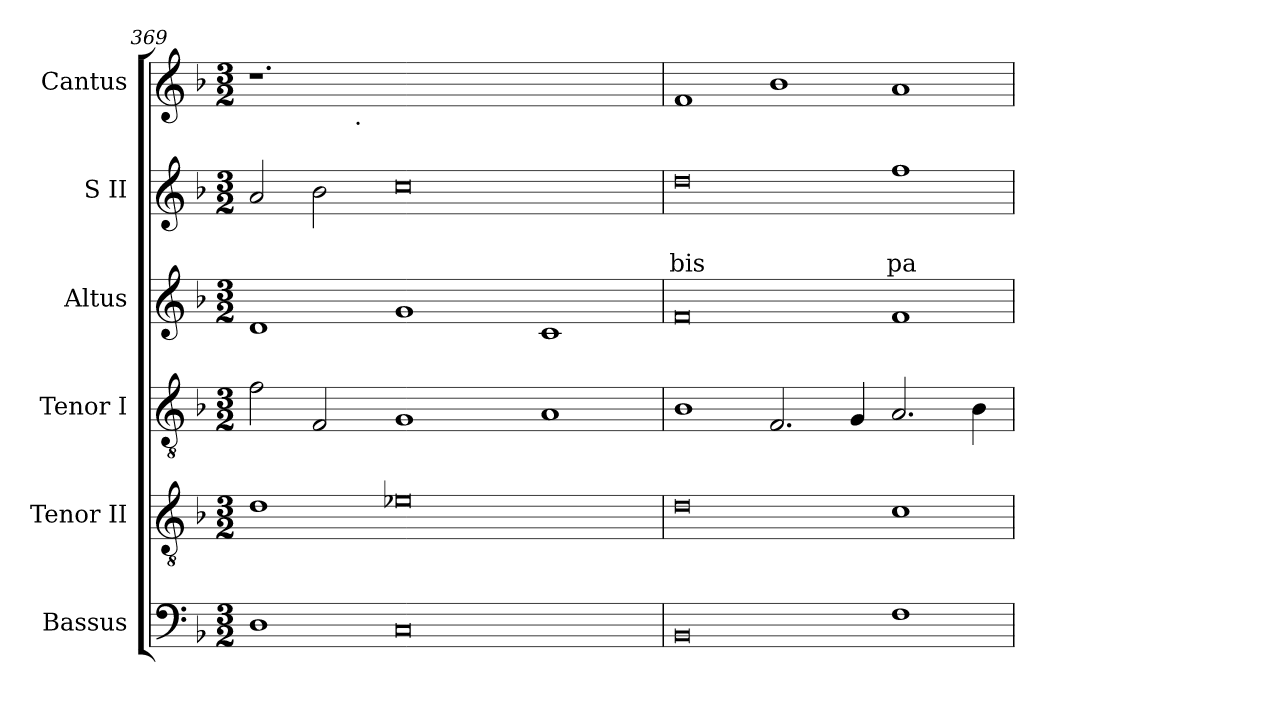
**kern	**kern	**kern	**kern	**kern	**text	**text	**kern
*part6	*part5	*part4	*part3	*part2	*part2	*part2	*part1
*staff6	*staff5	*staff4	*staff3	*staff2	*staff2	*staff2	*staff1
*I"Bassus	*I"Tenor II	*I"Tenor I	*I"Altus	*I"S II	*	*	*I"Cantus
*I'B	*I'T II	*I'T I	*I'A	*	*	*	*
*clefF4	*clefGv2	*clefGv2	*clefG2	*clefG2	*	*	*clefG2
*k[b-]	*k[b-]	*k[b-]	*k[b-]	*k[b-]	*	*	*k[b-]
*F:	*F:	*F:	*F:	*F:	*	*	*F:
*M3/2	*M3/2	*M3/2	*M3/2	*M3/2	*	*	*M3/2
=369	=369	=369	=369	=369	=369	=369	=369
*	*	*	*	*	*	*	*^
1D	1d	2f\	1d	2a/	.	.	1.r	2.ryy
.	.	2F/	.	2b-\	.	.	.	.
!	!	!	!	!	!	!	!	!LO:TX:b:t=.
.	.	.	.	.	.	.	.	1ryy
0C	0e-X	1G	1g	0cc	.	.	.	.
.	.	.	.	.	.	.	1.ryy	.
.	.	.	.	.	.	.	.	1ryy
.	.	1A	1c	.	.	.	.	.
.	.	.	.	.	.	.	.	4ryy
=370	=370	=370	=370	=370	=370	=370	=370	=370
!	!	!	!	!	!	!LO:LY:b	!	!
*	*	*	*	*	*	*	*v	*v
0BB-	0d	1B-	0f	0dd	.	bis	1f
.	.	2.F/	.	.	.	.	1b-
.	.	4G/	.	.	.	.	.
!	!	!	!	!	!	!LO:LY:b	!
1F	1c	2.A/	1f	1ff	.	pa	1a
.	.	4B-\	.	.	.	.	.
=	=	=	=	=	=	=	=
*-	*-	*-	*-	*-	*-	*-	*-
